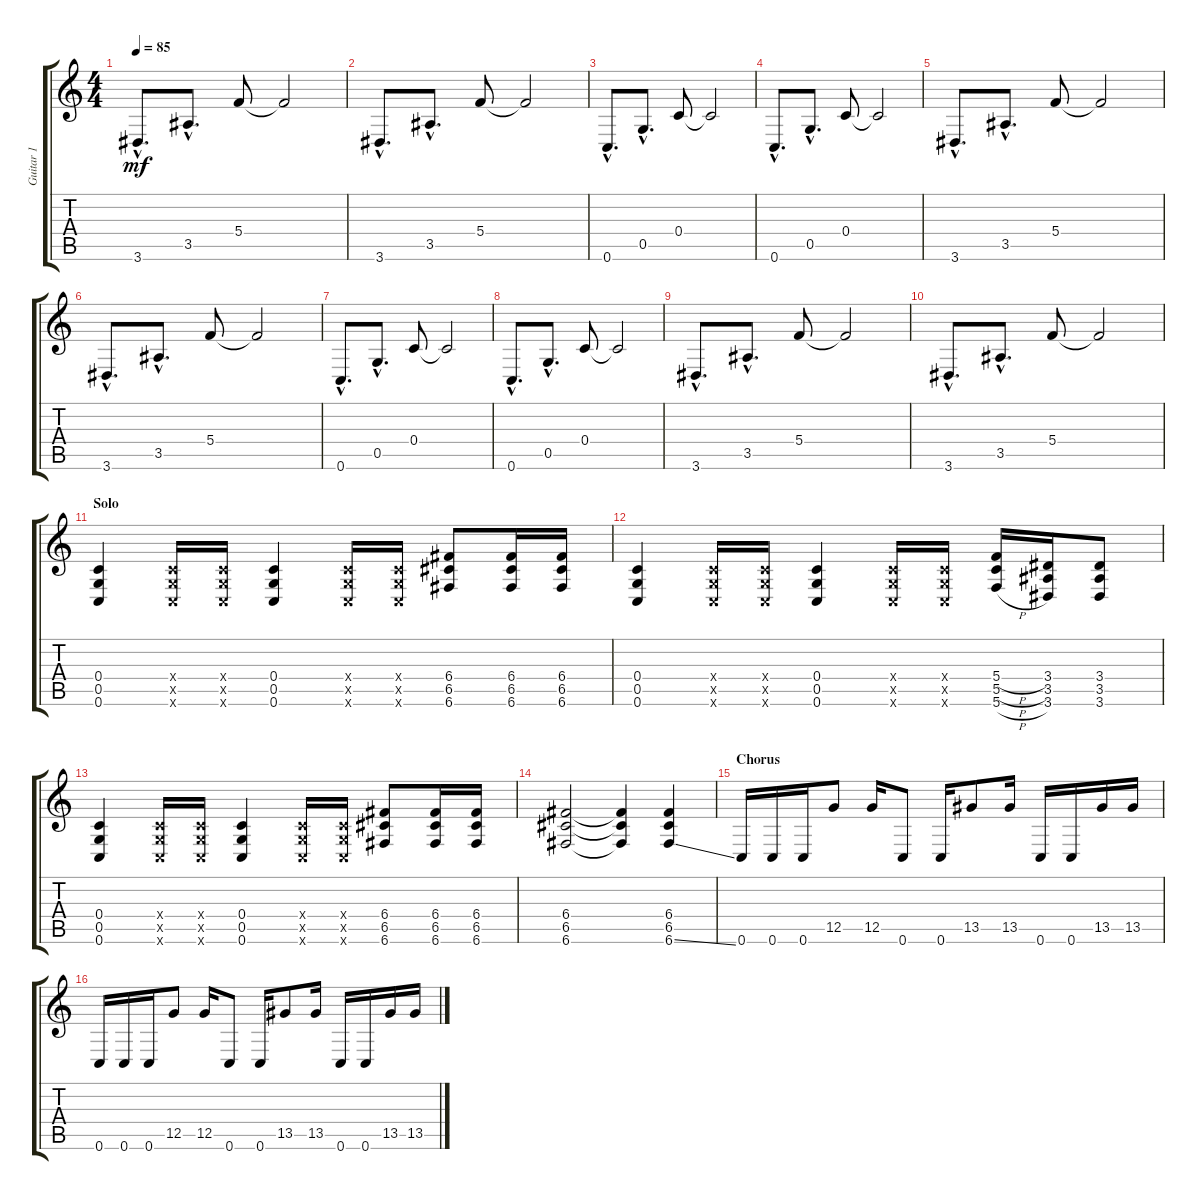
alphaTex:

\track ("Guitar 1" "Guitar 1") {instrument distortionguitar}
\staff {score tabs}
\tuning (D4 A3 F3 C3 G2 C2) {hide}
\ts (4 4)
\tempo 85
\clef g2
\ks c
3.6{hac}.8{d dy mf} 3.5{hac}.8{d} 5.4.8 5.4{t}.2 |
3.6{hac}.8{d} 3.5{hac}.8{d} 5.4.8 5.4{t}.2 |
0.6{hac}.8{d} 0.5{hac}.8{d} 0.4.8 0.4{t}.2 |
0.6{hac}.8{d} 0.5{hac}.8{d} 0.4.8 0.4{t}.2 |
3.6{hac}.8{d} 3.5{hac}.8{d} 5.4.8 5.4{t}.2 |
3.6{hac}.8{d} 3.5{hac}.8{d} 5.4.8 5.4{t}.2 |
0.6{hac}.8{d} 0.5{hac}.8{d} 0.4.8 0.4{t}.2 |
0.6{hac}.8{d} 0.5{hac}.8{d} 0.4.8 0.4{t}.2 |
3.6{hac}.8{d} 3.5{hac}.8{d} 5.4.8 5.4{t}.2 |
3.6{hac}.8{d} 3.5{hac}.8{d} 5.4.8 5.4{t}.2 |
\section ("" "Solo")
(0.4 0.5 0.6).4 (0.4{x} 0.5{x} 0.6{x}).16 (0.4{x} 0.5{x} 0.6{x}).16 (0.4 0.5 0.6).4 (0.4{x} 0.5{x} 0.6{x}).16 (0.4{x} 0.5{x} 0.6{x}).16 (6.4 6.5 6.6).8 (6.4 6.5 6.6).16 (6.4 6.5 6.6).16 |
(0.4 0.5 0.6).4 (0.4{x} 0.5{x} 0.6{x}).16 (0.4{x} 0.5{x} 0.6{x}).16 (0.4 0.5 0.6).4 (0.4{x} 0.5{x} 0.6{x}).16 (0.4{x} 0.5{x} 0.6{x}).16 (5.4{h} 5.5{h} 5.6{h}).16 (3.4 3.5 3.6).16 (3.4 3.5 3.6).8 |
(0.4 0.5 0.6).4 (0.4{x} 0.5{x} 0.6{x}).16 (0.4{x} 0.5{x} 0.6{x}).16 (0.4 0.5 0.6).4 (0.4{x} 0.5{x} 0.6{x}).16 (0.4{x} 0.5{x} 0.6{x}).16 (6.4 6.5 6.6).8 (6.4 6.5 6.6).16 (6.4 6.5 6.6).16 |
(6.4 6.5 6.6).2 (6.4{t} 6.5{t} 6.6{t}).4 (6.4 6.5 6.6{ss}).4 |
\section ("" "Chorus")
0.6.16 0.6.16 0.6.16 12.5.8 12.5.16 0.6.8 0.6.16 13.5.8 13.5.16 0.6.16 0.6.16 13.5.16 13.5.16 |
0.6.16 0.6.16 0.6.16 12.5.8 12.5.16 0.6.8 0.6.16 13.5.8 13.5.16 0.6.16 0.6.16 13.5.16 13.5.16
